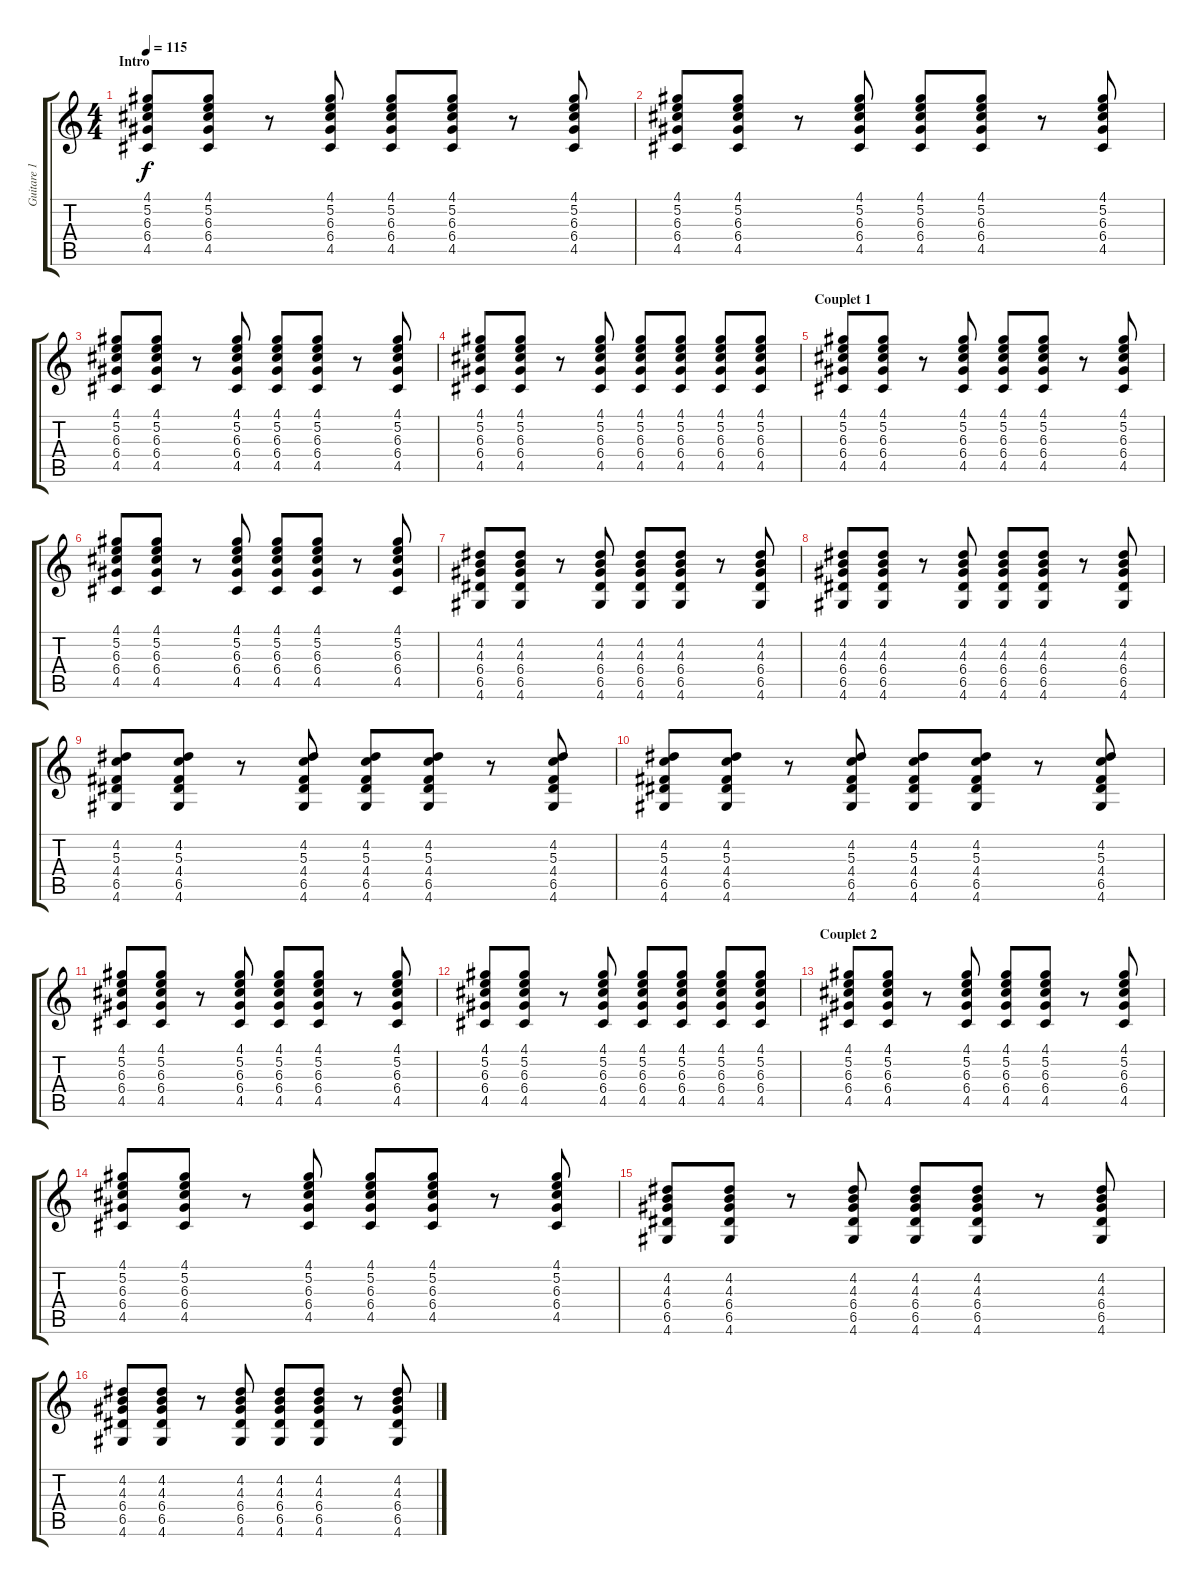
\track ("Guitare 1" "Guitare 1") {instrument acousticguitarsteel}
\staff {score tabs}
\tuning (E4 B3 G3 D3 A2 E2) {hide}
\ts (4 4)
\section ("" "Intro")
\tempo 115
\clef g2
\ks c
(4.1 5.2 6.3 6.4 4.5).8{dy f instrument acousticguitarsteel} (4.1 5.2 6.3 6.4 4.5).8 r.8 (4.1 5.2 6.3 6.4 4.5).8 (4.1 5.2 6.3 6.4 4.5).8 (4.1 5.2 6.3 6.4 4.5).8 r.8 (4.1 5.2 6.3 6.4 4.5).8 |
(4.1 5.2 6.3 6.4 4.5).8 (4.1 5.2 6.3 6.4 4.5).8 r.8 (4.1 5.2 6.3 6.4 4.5).8 (4.1 5.2 6.3 6.4 4.5).8 (4.1 5.2 6.3 6.4 4.5).8 r.8 (4.1 5.2 6.3 6.4 4.5).8 |
(4.1 5.2 6.3 6.4 4.5).8 (4.1 5.2 6.3 6.4 4.5).8 r.8 (4.1 5.2 6.3 6.4 4.5).8 (4.1 5.2 6.3 6.4 4.5).8 (4.1 5.2 6.3 6.4 4.5).8 r.8 (4.1 5.2 6.3 6.4 4.5).8 |
(4.1 5.2 6.3 6.4 4.5).8 (4.1 5.2 6.3 6.4 4.5).8 r.8 (4.1 5.2 6.3 6.4 4.5).8 (4.1 5.2 6.3 6.4 4.5).8 (4.1 5.2 6.3 6.4 4.5).8 (4.1 5.2 6.3 6.4 4.5).8 (4.1 5.2 6.3 6.4 4.5).8 |
\section ("" "Couplet 1")
(4.1 5.2 6.3 6.4 4.5).8 (4.1 5.2 6.3 6.4 4.5).8 r.8 (4.1 5.2 6.3 6.4 4.5).8 (4.1 5.2 6.3 6.4 4.5).8 (4.1 5.2 6.3 6.4 4.5).8 r.8 (4.1 5.2 6.3 6.4 4.5).8 |
(4.1 5.2 6.3 6.4 4.5).8 (4.1 5.2 6.3 6.4 4.5).8 r.8 (4.1 5.2 6.3 6.4 4.5).8 (4.1 5.2 6.3 6.4 4.5).8 (4.1 5.2 6.3 6.4 4.5).8 r.8 (4.1 5.2 6.3 6.4 4.5).8 |
(4.2 4.3 6.4 6.5 4.6).8 (4.2 4.3 6.4 6.5 4.6).8 r.8 (4.2 4.3 6.4 6.5 4.6).8 (4.2 4.3 6.4 6.5 4.6).8 (4.2 4.3 6.4 6.5 4.6).8 r.8 (4.2 4.3 6.4 6.5 4.6).8 |
(4.2 4.3 6.4 6.5 4.6).8 (4.2 4.3 6.4 6.5 4.6).8 r.8 (4.2 4.3 6.4 6.5 4.6).8 (4.2 4.3 6.4 6.5 4.6).8 (4.2 4.3 6.4 6.5 4.6).8 r.8 (4.2 4.3 6.4 6.5 4.6).8 |
(4.2 5.3 4.4 6.5 4.6).8 (4.2 5.3 4.4 6.5 4.6).8 r.8 (4.2 5.3 4.4 6.5 4.6).8 (4.2 5.3 4.4 6.5 4.6).8 (4.2 5.3 4.4 6.5 4.6).8 r.8 (4.2 5.3 4.4 6.5 4.6).8 |
(4.2 5.3 4.4 6.5 4.6).8 (4.2 5.3 4.4 6.5 4.6).8 r.8 (4.2 5.3 4.4 6.5 4.6).8 (4.2 5.3 4.4 6.5 4.6).8 (4.2 5.3 4.4 6.5 4.6).8 r.8 (4.2 5.3 4.4 6.5 4.6).8 |
(4.1 5.2 6.3 6.4 4.5).8 (4.1 5.2 6.3 6.4 4.5).8 r.8 (4.1 5.2 6.3 6.4 4.5).8 (4.1 5.2 6.3 6.4 4.5).8 (4.1 5.2 6.3 6.4 4.5).8 r.8 (4.1 5.2 6.3 6.4 4.5).8 |
(4.1 5.2 6.3 6.4 4.5).8 (4.1 5.2 6.3 6.4 4.5).8 r.8 (4.1 5.2 6.3 6.4 4.5).8 (4.1 5.2 6.3 6.4 4.5).8 (4.1 5.2 6.3 6.4 4.5).8 (4.1 5.2 6.3 6.4 4.5).8 (4.1 5.2 6.3 6.4 4.5).8 |
\section ("" "Couplet 2")
(4.1 5.2 6.3 6.4 4.5).8 (4.1 5.2 6.3 6.4 4.5).8 r.8 (4.1 5.2 6.3 6.4 4.5).8 (4.1 5.2 6.3 6.4 4.5).8 (4.1 5.2 6.3 6.4 4.5).8 r.8 (4.1 5.2 6.3 6.4 4.5).8 |
(4.1 5.2 6.3 6.4 4.5).8 (4.1 5.2 6.3 6.4 4.5).8 r.8 (4.1 5.2 6.3 6.4 4.5).8 (4.1 5.2 6.3 6.4 4.5).8 (4.1 5.2 6.3 6.4 4.5).8 r.8 (4.1 5.2 6.3 6.4 4.5).8 |
(4.2 4.3 6.4 6.5 4.6).8 (4.2 4.3 6.4 6.5 4.6).8 r.8 (4.2 4.3 6.4 6.5 4.6).8 (4.2 4.3 6.4 6.5 4.6).8 (4.2 4.3 6.4 6.5 4.6).8 r.8 (4.2 4.3 6.4 6.5 4.6).8 |
(4.2 4.3 6.4 6.5 4.6).8 (4.2 4.3 6.4 6.5 4.6).8 r.8 (4.2 4.3 6.4 6.5 4.6).8 (4.2 4.3 6.4 6.5 4.6).8 (4.2 4.3 6.4 6.5 4.6).8 r.8 (4.2 4.3 6.4 6.5 4.6).8
